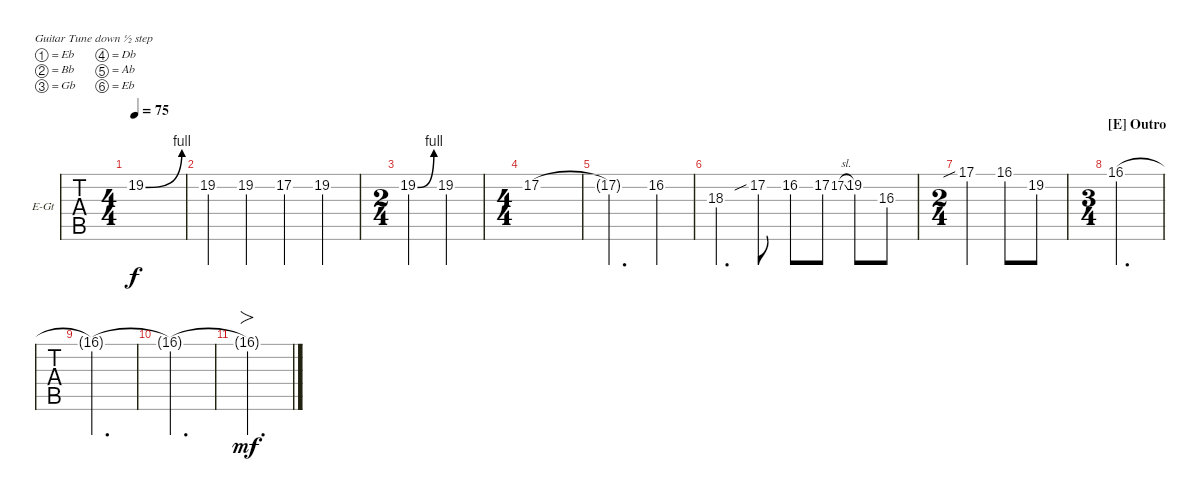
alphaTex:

\bracketExtendMode groupsimilarinstruments
\firstSystemTrackNameOrientation horizontal
\otherSystemsTrackNameOrientation horizontal
\track ("Hide" "E-Gt") {instrument distortionguitar}
\staff {tabs}
\tuning (Eb4 Bb3 Gb3 Db3 Ab2 Eb2)
\ts (4 4)
\tempo 75
\clef g2
\ks eb
19.2{be (bend 0 0 15 4)}.1{dy f} |
19.2.4 19.2.4 17.2.4 19.2.4 |
\ts (2 4)
19.2{be (bend 0 0 15 4)}.4 19.2.4 |
\ts (4 4)
17.2.1 |
17.2{t}.2{d} 16.2.4 |
18.3.4{d} 17.2{sib}.8 16.2.8 17.2.8 17.2{sl}.8{gr} 19.2.8 16.3.8 |
\ts (2 4)
17.1{sib}.4 16.1.8 19.2.8 |
\ts (3 4)
\section ("E" "Outro")
16.1.2{d} |
16.1{t}.2{d} |
16.1{t}.2{d} |
16.1{t}.2{fo d dy mf}
